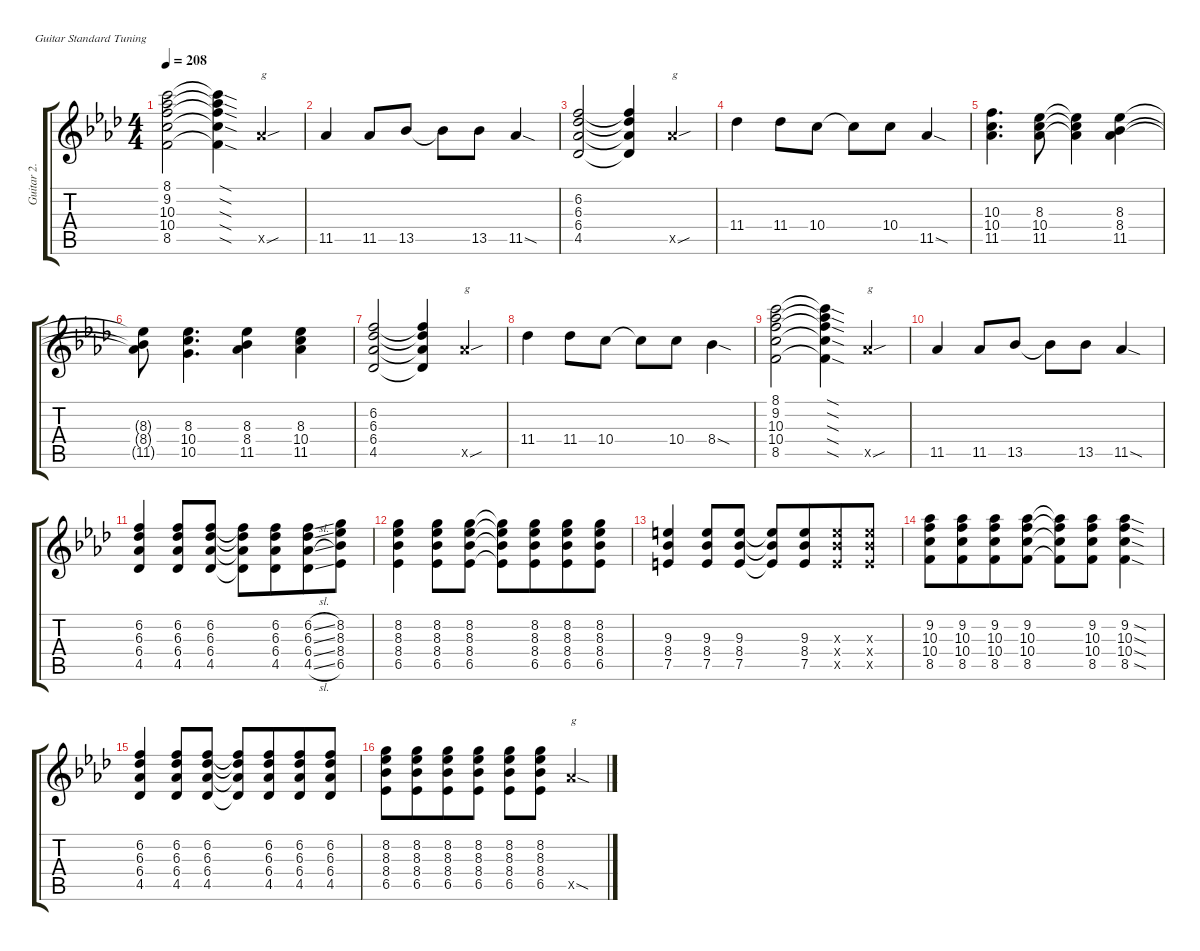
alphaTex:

\defaultSystemsLayout 4
\hideDynamics
\otherSystemsTrackNameOrientation horizontal
\track ("Guitar 2." "Guitar 2.") {defaultSystemsLayout 4 instrument overdrivenguitar}
\staff {score tabs}
\tuning (E4 B3 G3 D3 A2 E2)
\ts (4 4)
\tempo 208
\clef g2
\ks fminor
(8.5{acc forcenatural} 10.4{acc forcenatural} 10.3{acc forcenatural} 9.2{acc b} 8.1{acc forcenatural}).2{dy mf} (8.5{sod t acc forcenatural} 10.4{sod t acc forcenatural} 10.3{sod t acc forcenatural} 9.2{sod t acc b} 8.1{sod t acc forcenatural}).4 11.5{sou x acc b}.4{txt "g"} |
11.5{acc b}.4 11.5{acc b}.8 13.5{acc b}.8 13.5{t acc b}.8 13.5{acc b}.8 11.5{sod acc b}.4 |
(4.5{acc b} 6.3{acc b} 6.2{acc forcenatural} 6.4{acc b}).2 (4.5{t acc b} 6.3{t acc b} 6.2{t acc forcenatural} 6.4{t acc b}).4 11.5{sou x acc b}.4{txt "g"} |
11.4{acc b}.4 11.4{acc b}.8 10.4{acc forcenatural}.8 10.4{t acc forcenatural}.8 10.4{acc forcenatural}.8 11.5{sod acc b}.4 |
(10.3{acc forcenatural} 10.4{acc forcenatural} 11.5{acc b}).4{d} (10.4{acc forcenatural} 11.5{acc b} 8.3{acc b}).8 (10.4{t acc forcenatural} 11.5{t acc b} 8.3{t acc b}).4 (11.5{acc b} 8.3{acc b} 8.4{acc b}).4 |
(11.5{t acc b} 8.3{t acc b} 8.4{t acc b}).8 (8.3{acc b} 10.4{acc forcenatural} 10.5{acc forcenatural}).4{d} (11.5{acc b} 8.3{acc b} 8.4{acc b}).4 (10.4{acc forcenatural} 11.5{acc b} 8.3{acc b}).4 |
(4.5{acc b} 6.3{acc b} 6.2{acc forcenatural} 6.4{acc b}).2 (4.5{t acc b} 6.3{t acc b} 6.2{t acc forcenatural} 6.4{t acc b}).4 11.5{sou x acc b}.4{txt "g"} |
11.4{acc b}.4 11.4{acc b}.8 10.4{acc forcenatural}.8 10.4{t acc forcenatural}.8 10.4{acc forcenatural}.8 8.4{sod acc b}.4 |
(8.5{acc forcenatural} 10.4{acc forcenatural} 10.3{acc forcenatural} 9.2{acc b} 8.1{acc forcenatural}).2 (8.5{sod t acc forcenatural} 10.4{sod t acc forcenatural} 10.3{sod t acc forcenatural} 9.2{sod t acc b} 8.1{sod t acc forcenatural}).4 11.5{sou x acc b}.4{txt "g"} |
11.5{acc b}.4 11.5{acc b}.8 13.5{acc b}.8 13.5{t acc b}.8 13.5{acc b}.8 11.5{sod acc b}.4 |
(4.5{acc b} 6.3{acc b} 6.2{acc forcenatural} 6.4{acc b}).4 (4.5{acc b} 6.3{acc b} 6.2{acc forcenatural} 6.4{acc b}).8 (4.5{acc b} 6.3{acc b} 6.2{acc forcenatural} 6.4{acc b}).8 (4.5{t acc b} 6.3{t acc b} 6.2{t acc forcenatural} 6.4{t acc b}).8 (4.5{acc b} 6.3{acc b} 6.2{acc forcenatural} 6.4{acc b}).8{beam merge} (4.5{sl acc b} 6.3{sl acc b} 6.2{sl acc forcenatural} 6.4{sl acc b}).8{beam merge} (6.5{acc b} 8.3{acc b} 8.2{acc forcenatural} 8.4{acc b}).8 |
(6.5{acc b} 8.3{acc b} 8.2{acc forcenatural} 8.4{acc b}).4 (6.5{acc b} 8.3{acc b} 8.2{acc forcenatural} 8.4{acc b}).8 (6.5{acc b} 8.3{acc b} 8.2{acc forcenatural} 8.4{acc b}).8 (6.5{t acc b} 8.3{t acc b} 8.2{t acc forcenatural} 8.4{t acc b}).8 (6.5{acc b} 8.3{acc b} 8.2{acc forcenatural} 8.4{acc b}).8{beam merge} (6.5{acc b} 8.3{acc b} 8.2{acc forcenatural} 8.4{acc b}).8 (6.5{acc b} 8.3{acc b} 8.2{acc forcenatural} 8.4{acc b}).8 |
(7.5{acc forcenatural} 8.4{acc b} 9.3{acc forcenatural}).4 (7.5{acc forcenatural} 8.4{acc b} 9.3{acc forcenatural}).8 (7.5{acc forcenatural} 8.4{acc b} 9.3{acc forcenatural}).8 (7.5{t acc forcenatural} 8.4{t acc b} 9.3{t acc forcenatural}).8 (7.5{acc forcenatural} 8.4{acc b} 9.3{acc forcenatural}).8{beam merge} (7.5{x acc forcenatural} 8.4{x acc b} 9.3{x acc forcenatural}).8 (7.5{x acc forcenatural} 8.4{x acc b} 9.3{x acc forcenatural}).8 |
(8.5{acc forcenatural} 10.4{acc forcenatural} 10.3{acc forcenatural} 9.2{acc b}).8 (8.5{acc forcenatural} 10.4{acc forcenatural} 10.3{acc forcenatural} 9.2{acc b}).8{beam merge} (8.5{acc forcenatural} 10.4{acc forcenatural} 10.3{acc forcenatural} 9.2{acc b}).8 (8.5{acc forcenatural} 10.4{acc forcenatural} 10.3{acc forcenatural} 9.2{acc b}).8 (8.5{t acc forcenatural} 10.4{t acc forcenatural} 10.3{t acc forcenatural} 9.2{t acc b}).8 (8.5{acc forcenatural} 10.4{acc forcenatural} 10.3{acc forcenatural} 9.2{acc b}).8 (8.5{sod acc forcenatural} 10.4{sod acc forcenatural} 10.3{sod acc forcenatural} 9.2{sod acc b}).4 |
(4.5{acc b} 6.4{acc b} 6.3{acc b} 6.2{acc forcenatural}).4 (4.5{acc b} 6.4{acc b} 6.3{acc b} 6.2{acc forcenatural}).8 (4.5{acc b} 6.4{acc b} 6.3{acc b} 6.2{acc forcenatural}).8 (4.5{t acc b} 6.4{t acc b} 6.3{t acc b} 6.2{t acc forcenatural}).8 (4.5{acc b} 6.4{acc b} 6.3{acc b} 6.2{acc forcenatural}).8{beam merge} (4.5{acc b} 6.4{acc b} 6.3{acc b} 6.2{acc forcenatural}).8{beam merge} (4.5{acc b} 6.4{acc b} 6.3{acc b} 6.2{acc forcenatural}).8{beam merge} |
(6.5{acc b} 8.4{acc b} 8.3{acc b} 8.2{acc forcenatural}).8{beam merge} (6.5{acc b} 8.4{acc b} 8.3{acc b} 8.2{acc forcenatural}).8{beam merge} (6.5{acc b} 8.4{acc b} 8.3{acc b} 8.2{acc forcenatural}).8{beam merge} (6.5{acc b} 8.4{acc b} 8.3{acc b} 8.2{acc forcenatural}).8 (6.5{acc b} 8.4{acc b} 8.3{acc b} 8.2{acc forcenatural}).8 (6.5{acc b} 8.4{acc b} 8.3{acc b} 8.2{acc forcenatural}).8 11.5{sod x acc b}.4{txt "g"}
